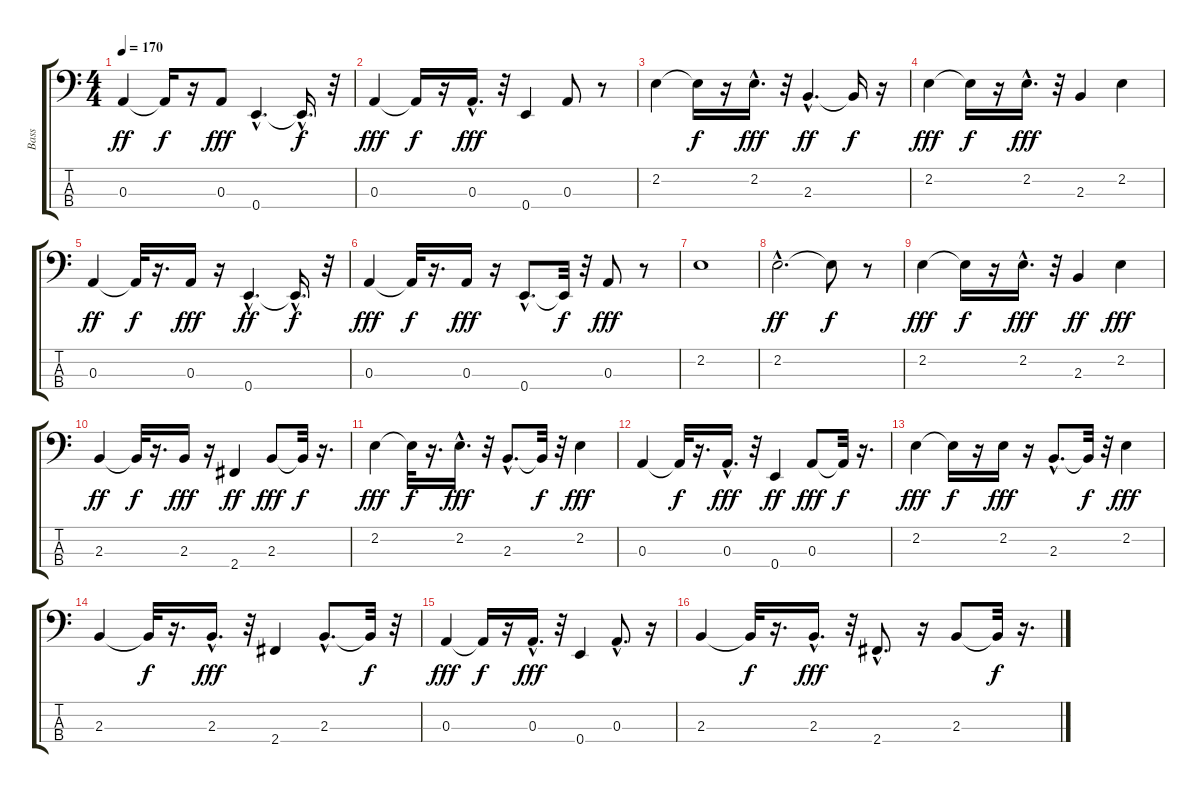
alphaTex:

\track ("Bass" "Bass") {instrument electricbassfinger}
\staff {score tabs}
\tuning (G2 D2 A1 E1) {hide}
\ts (4 4)
\tempo 170
\clef f4
\ks c
0.3.4{dy ff} 0.3{t}.16{dy f} r.16 0.3.8{dy fff} 0.4{hac}.4{d} 0.4{hac t}.16{d dy f} r.32 |
0.3.4{dy fff} 0.3{t}.16{dy f} r.16 0.3{hac}.16{d dy fff} r.32 0.4.4 0.3.8 r.8 |
2.2.4 2.2{t}.16{dy f} r.16 2.2{hac}.16{d dy fff} r.32 2.3{hac}.4{d dy ff} 2.3{t}.16{dy f} r.16 |
2.2.4{dy fff} 2.2{t}.16{dy f} r.16 2.2{hac}.16{d dy fff} r.32 2.3.4 2.2.4 |
0.3.4{dy ff} 0.3{t}.32{dy f} r.16{d} 0.3.16{dy fff} r.16 0.4{hac}.4{d dy ff} 0.4{hac t}.16{d dy f} r.32 |
0.3.4{dy fff} 0.3{t}.32{dy f} r.16{d} 0.3.16{dy fff} r.16 0.4{hac}.8{d} 0.4{t}.32{dy f} r.32 0.3.8{dy fff} r.8 |
2.2.1 |
2.2{hac}.2{d dy ff} 2.2{t}.8{dy f} r.8 |
2.2.4{dy fff} 2.2{t}.16{dy f} r.16 2.2{hac}.16{d dy fff} r.32 2.3.4{dy ff} 2.2.4{dy fff} |
2.3.4{dy ff} 2.3{t}.32{dy f} r.16{d} 2.3.16{dy fff} r.16 2.4.4{dy ff} 2.3.8{dy fff} 2.3{t}.32{dy f} r.16{d} |
2.2.4{dy fff} 2.2{t}.32{dy f} r.16{d} 2.2{hac}.16{d dy fff} r.32 2.3{hac}.8{d} 2.3{t}.32{dy f} r.32 2.2.4{dy fff} |
0.3.4 0.3{t}.32{dy f} r.16{d} 0.3{hac}.16{d dy fff} r.32 0.4.4{dy ff} 0.3.8{dy fff} 0.3{t}.32{dy f} r.16{d} |
2.2.4{dy fff} 2.2{t}.16{dy f} r.16 2.2.16{dy fff} r.16 2.3{hac}.8{d} 2.3{t}.32{dy f} r.32 2.2.4{dy fff} |
2.3.4 2.3{t}.32{dy f} r.16{d} 2.3{hac}.16{d dy fff} r.32 2.4.4 2.3{hac}.8{d} 2.3{t}.32{dy f} r.32 |
0.3.4{dy fff} 0.3{t}.16{dy f} r.16 0.3{hac}.16{d dy fff} r.32 0.4.4 0.3{hac}.8{d} r.16 |
2.3.4 2.3{t}.32{dy f} r.16{d} 2.3{hac}.16{d dy fff} r.32 2.4{hac}.8{d} r.16 2.3.8 2.3{t}.32{dy f} r.16{d}
